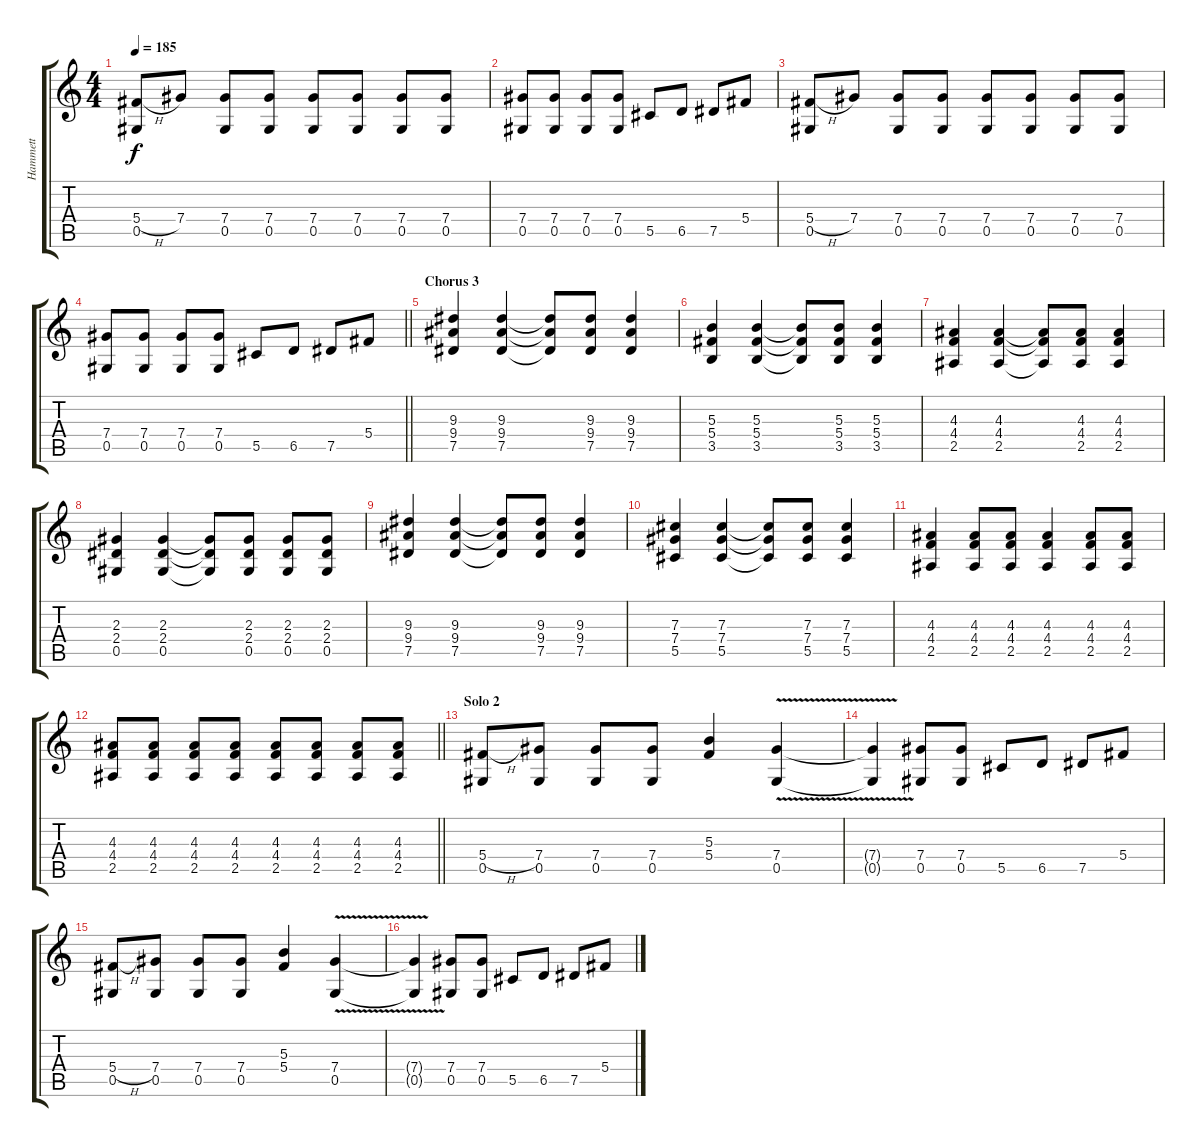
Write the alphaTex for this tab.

\track ("Hammett" "Hammett") {instrument distortionguitar}
\staff {score tabs}
\tuning (Eb4 Bb3 Gb3 Db3 Ab2 Eb2) {hide}
\ts (4 4)
\tempo 185
\clef g2
\ks c
(5.4{h} 0.5).8{dy f} 7.4.8 (7.4 0.5).8 (7.4 0.5).8 (7.4 0.5).8 (7.4 0.5).8 (7.4 0.5).8 (7.4 0.5).8 |
(7.4 0.5).8 (7.4 0.5).8 (7.4 0.5).8 (7.4 0.5).8 5.5.8 6.5.8 7.5.8 5.4.8 |
(5.4{h} 0.5).8 7.4.8 (7.4 0.5).8 (7.4 0.5).8 (7.4 0.5).8 (7.4 0.5).8 (7.4 0.5).8 (7.4 0.5).8 |
\barLineRight lightlight
(7.4 0.5).8 (7.4 0.5).8 (7.4 0.5).8 (7.4 0.5).8 5.5.8 6.5.8 7.5.8 5.4.8 |
\section ("" "Chorus 3")
(9.3 9.4 7.5).4 (9.3 9.4 7.5).4 (9.3{t} 9.4{t} 7.5{t}).8 (9.3 9.4 7.5).8 (9.3 9.4 7.5).4 |
(5.3 5.4 3.5).4 (5.3 5.4 3.5).4 (5.3{t} 5.4{t} 3.5{t}).8 (5.3 5.4 3.5).8 (5.3 5.4 3.5).4 |
(4.3 4.4 2.5).4 (4.3 4.4 2.5).4 (4.3{t} 4.4{t} 2.5{t}).8 (4.3 4.4 2.5).8 (4.3 4.4 2.5).4 |
(2.3 2.4 0.5).4 (2.3 2.4 0.5).4 (2.3{t} 2.4{t} 0.5{t}).8 (2.3 2.4 0.5).8 (2.3 2.4 0.5).8 (2.3 2.4 0.5).8 |
(9.3 9.4 7.5).4 (9.3 9.4 7.5).4 (9.3{t} 9.4{t} 7.5{t}).8 (9.3 9.4 7.5).8 (9.3 9.4 7.5).4 |
(7.3 7.4 5.5).4 (7.3 7.4 5.5).4 (7.3{t} 7.4{t} 5.5{t}).8 (7.3 7.4 5.5).8 (7.3 7.4 5.5).4 |
(4.3 4.4 2.5).4 (4.3 4.4 2.5).8 (4.3 4.4 2.5).8 (4.3 4.4 2.5).4 (4.3 4.4 2.5).8 (4.3 4.4 2.5).8 |
\barLineRight lightlight
(4.3 4.4 2.5).8 (4.3 4.4 2.5).8 (4.3 4.4 2.5).8 (4.3 4.4 2.5).8 (4.3 4.4 2.5).8 (4.3 4.4 2.5).8 (4.3 4.4 2.5).8 (4.3 4.4 2.5).8 |
\section ("" "Solo 2")
(5.4{h} 0.5).8 (7.4 0.5).8 (7.4 0.5).8 (7.4 0.5).8 (5.3 5.4).4 (7.4{v} 0.5{v}).4 |
(7.4{t} 0.5{t}).4 (7.4 0.5).8 (7.4 0.5).8 5.5.8 6.5.8 7.5.8 5.4.8 |
(5.4{h} 0.5).8 (7.4 0.5).8 (7.4 0.5).8 (7.4 0.5).8 (5.3 5.4).4 (7.4{v} 0.5{v}).4 |
(7.4{t} 0.5{t}).4 (7.4 0.5).8 (7.4 0.5).8 5.5.8 6.5.8 7.5.8 5.4.8
